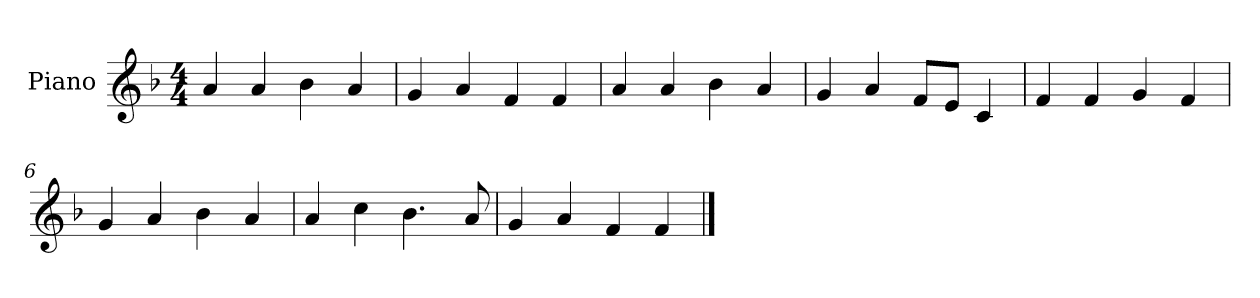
**kern
*part1
*staff1
*I"Piano
*I'P-no
*clefG2
*k[b-]
*M4/4
*MM90
=1
4a/
4a/
4b-\
4a/
=2
4g/
4a/
4f/
4f/
=3
4a/
4a/
4b-\
4a/
=4
4g/
4a/
8f/L
8e/J
4c/
=5
4f/
4f/
4g/
4f/
=6
4g/
4a/
4b-\
4a/
=7
4a/
4cc\
4.b-\
8a/
=8
4g/
4a/
4f/
4f/
==
*-
